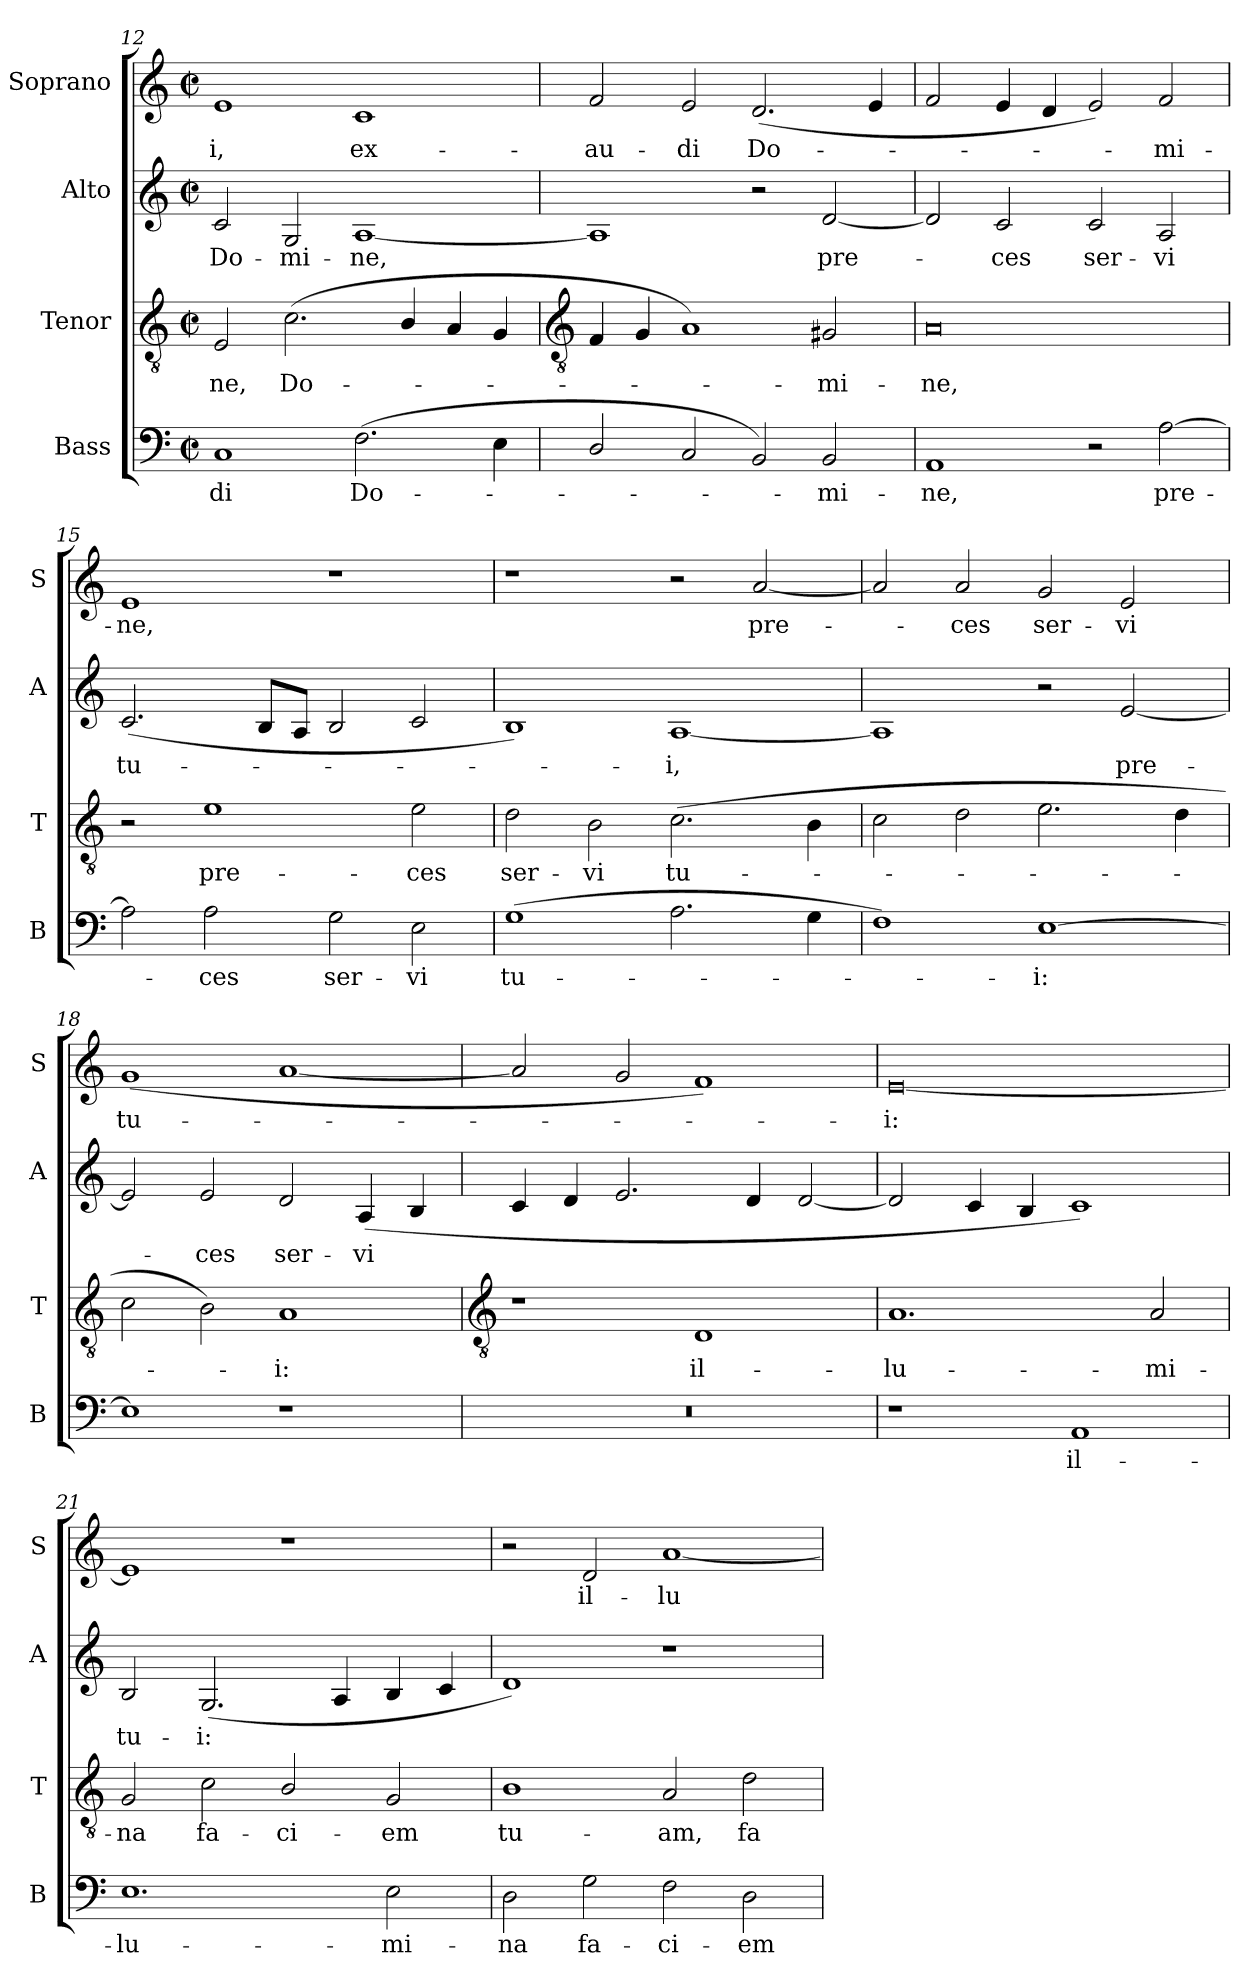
**kern	**text	**kern	**text	**kern	**text	**kern	**text
*part4	*part4	*part3	*part3	*part2	*part2	*part1	*part1
*staff4	*staff4	*staff3	*staff3	*staff2	*staff2	*staff1	*staff1
*I"Bass	*	*I"Tenor	*	*I"Alto	*	*I"Soprano	*
*I'B	*	*I'T	*	*I'A	*	*I'S	*
*clefF4	*	*clefGv2	*	*clefG2	*	*clefG2	*
*k[]	*	*k[]	*	*k[]	*	*k[]	*
*C:	*	*C:	*	*C:	*	*C:	*
*M4/2	*	*M4/2	*	*M4/2	*	*M4/2	*
*met(c|)	*	*met(c|)	*	*met(c|)	*	*met(c|)	*
=12	=12	=12	=12	=12	=12	=12	=12
!	!LO:LY:b	!	!LO:LY:b	!	!LO:LY:b	!	!LO:LY:b
1C	-di	2E	-ne,	2c	Do-	1e	i,
!	!	!	!LO:LY:b	!	!LO:LY:b	!	!
.	.	(<2.c	Do-	2G	-mi-	.	.
!	!LO:LY:b	!	!	!	!LO:LY:b	!	!LO:LY:b
(<2.F	Do-	.	.	[1A	-ne,	1c	ex-
.	.	4B/	.	.	.	.	.
.	.	4A	.	.	.	.	.
4E\	.	4G	.	.	.	.	.
!!LO:LB:g=z
=13	=13	=13	=13	=13	=13	=13	=13
*	*	*clefGv2	*	*	*	*	*
!	!	!	!	!	!	!	!LO:LY:b
2D/	.	4F	.	1A]	.	2f	-au-
.	.	4G	.	.	.	.	.
!	!	!	!	!	!	!	!LO:LY:b
2C	.	1A)	.	.	.	2e	-di
!	!	!	!	!	!	!	!LO:LY:b
2BB)	.	.	.	2r	.	(<2.d	Do-
!	!LO:LY:b	!	!LO:LY:b	!	!LO:LY:b	!	!
2BB	mi-	2G#X	mi-	[2d	pre-	.	.
.	.	.	.	.	.	4e	.
=14	=14	=14	=14	=14	=14	=14	=14
!	!LO:LY:b	!	!LO:LY:b	!	!	!	!
1AA	-ne,	0A	-ne,	2d]	.	2f	.
!	!	!	!	!	!LO:LY:b	!	!
.	.	.	.	2c	ces	4e	.
.	.	.	.	.	.	4d	.
!	!	!	!	!	!LO:LY:b	!	!
2r	.	.	.	2c	ser-	2e)	.
!	!LO:LY:b	!	!	!	!LO:LY:b	!	!LO:LY:b
[2A	pre-	.	.	2A	-vi	2f	mi-
=15	=15	=15	=15	=15	=15	=15	=15
!	!	!	!	!	!LO:LY:b	!	!LO:LY:b
2A]	.	2r	.	(<2.c	tu-	1e	-ne,
!	!LO:LY:b	!	!LO:LY:b	!	!	!	!
2A	ces	1e	pre-	.	.	.	.
.	.	.	.	8BL	.	.	.
.	.	.	.	8AJ	.	.	.
!	!LO:LY:b	!	!	!	!	!	!
2G	ser-	.	.	2B	.	1r	.
!	!LO:LY:b	!	!LO:LY:b	!	!	!	!
2E	-vi	2e	-ces	2c	.	.	.
=16	=16	=16	=16	=16	=16	=16	=16
!	!LO:LY:b	!	!LO:LY:b	!	!	!	!
(>1G	tu-	2d	ser-	1B)	.	1r	.
!	!	!	!LO:LY:b	!	!	!	!
.	.	2B	-vi	.	.	.	.
!	!	!	!LO:LY:b	!	!LO:LY:b	!	!
2.A	.	(>2.c	tu-	[1A	i,	2r	.
!	!	!	!	!	!	!	!LO:LY:b
.	.	.	.	.	.	[2a	pre-
4G	.	4B	.	.	.	.	.
=17	=17	=17	=17	=17	=17	=17	=17
1F)	.	2c	.	1A]	.	2a]	.
!	!	!	!	!	!	!	!LO:LY:b
.	.	2d	.	.	.	2a	ces
!	!LO:LY:b	!	!	!	!	!	!LO:LY:b
[1E	i:	2.e	.	2r	.	2g	ser-
!	!	!	!	!	!LO:LY:b	!	!LO:LY:b
.	.	.	.	[2e	pre-	2e	-vi
.	.	4d	.	.	.	.	.
=18	=18	=18	=18	=18	=18	=18	=18
!	!	!	!	!	!	!	!LO:LY:b
1E]	.	2c	.	2e]	.	(<1g	tu-
!	!	!	!	!	!LO:LY:b	!	!
.	.	2B)	.	2e	ces	.	.
!	!	!	!LO:LY:b	!	!LO:LY:b	!	!
1r	.	1A	i:	2d	ser-	[1a	.
!	!	!	!	!	!LO:LY:b	!	!
.	.	.	.	(<4A	-vi	.	.
.	.	.	.	4B	.	.	.
!!LO:LB:g=z
=19	=19	=19	=19	=19	=19	=19	=19
*	*	*clefGv2	*	*	*	*	*
0r	.	1r	.	4c	.	2a]	.
.	.	.	.	4d	.	.	.
.	.	.	.	2.e	.	2g	.
!	!	!	!LO:LY:b	!	!	!	!
.	.	1D	il-	.	.	1f)	.
.	.	.	.	4d	.	.	.
.	.	.	.	[2d	.	.	.
=20	=20	=20	=20	=20	=20	=20	=20
!	!	!	!LO:LY:b	!	!	!	!LO:LY:b
1r	.	1.A	-lu-	2d]	.	[0e	i:
.	.	.	.	4c	.	.	.
.	.	.	.	4B	.	.	.
!	!LO:LY:b	!	!	!	!	!	!
1AA	il-	.	.	1c)	.	.	.
!	!	!	!LO:LY:b	!	!	!	!
.	.	2A	-mi-	.	.	.	.
=21	=21	=21	=21	=21	=21	=21	=21
!	!LO:LY:b	!	!LO:LY:b	!	!LO:LY:b	!	!
1.E	-lu-	2G	-na	2B	tu-	1e]	.
!	!	!	!LO:LY:b	!	!LO:LY:b	!	!
.	.	2c	fa-	(<2.G	-i:	.	.
!	!	!	!LO:LY:b	!	!	!	!
.	.	2B/	-ci-	.	.	1r	.
.	.	.	.	4A	.	.	.
!	!LO:LY:b	!	!LO:LY:b	!	!	!	!
2E	-mi-	2G	-em	4B	.	.	.
.	.	.	.	4c	.	.	.
=22	=22	=22	=22	=22	=22	=22	=22
!	!LO:LY:b	!	!LO:LY:b	!	!	!	!
2D	-na	1B	tu-	1d)	.	2r	.
!	!LO:LY:b	!	!	!	!	!	!LO:LY:b
2G	fa-	.	.	.	.	2d	il-
!	!LO:LY:b	!	!LO:LY:b	!	!	!	!LO:LY:b
2F	-ci-	2A	-am,	1r	.	[1a	-lu-
!	!LO:LY:b	!	!LO:LY:b	!	!	!	!
2D	-em	2d	fa-	.	.	.	.
=	=	=	=	=	=	=	=
*-	*-	*-	*-	*-	*-	*-	*-
